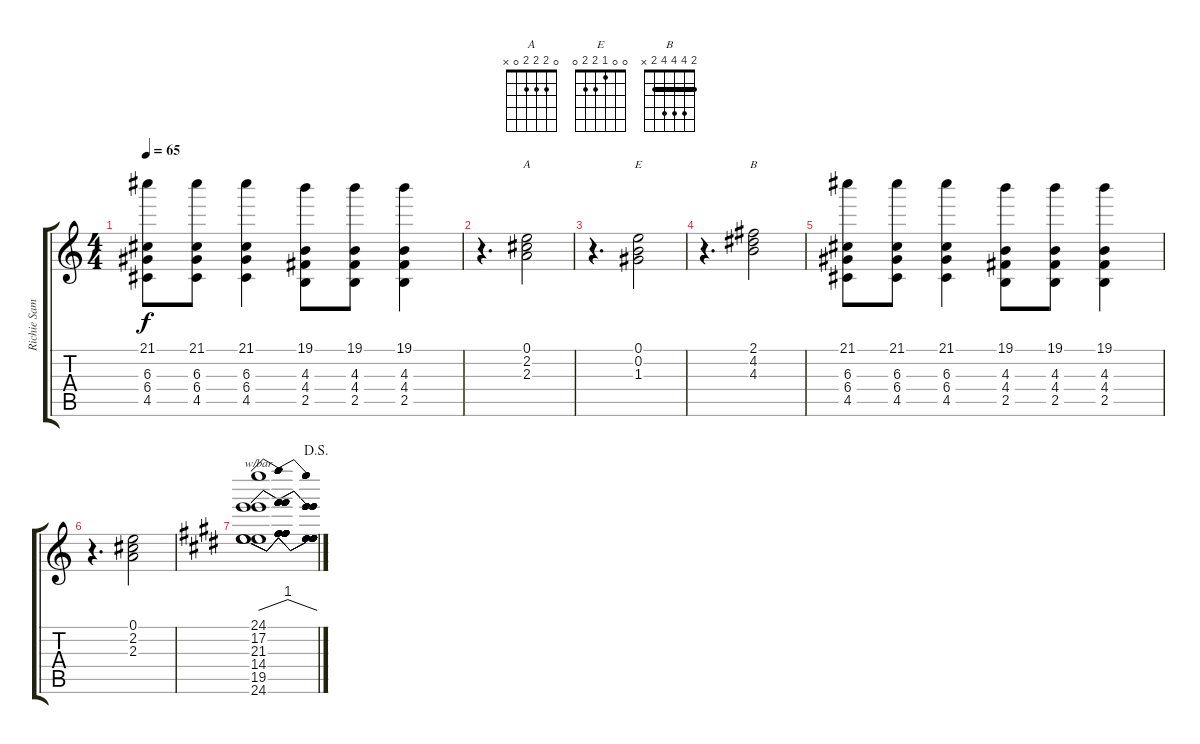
\track ("Richie Sambora - 2" "Richie Sam") {instrument distortionguitar}
\staff {score tabs}
\tuning (E4 B3 G3 D3 A2 E2) {hide}
\chord ("A" 0 2 2 2 0 x)
\chord ("E" 0 0 1 2 2 0)
\chord ("B" 2 4 4 4 2 x) {barre 2}
\ts (4 4)
\tempo 65
\clef g2
\ks c
(21.1 6.3 6.4 4.5).8{dy f} (21.1 6.3 6.4 4.5).8 (21.1 6.3 6.4 4.5).4 (19.1 4.3 4.4 2.5).8 (19.1 4.3 4.4 2.5).8 (19.1 4.3 4.4 2.5).4 |
r.4{d} (0.1 2.2 2.3).2{ch "A"} |
r.4{d} (0.1 0.2 1.3).2{ch "E"} |
r.4{d} (2.1 4.2 4.3).2{ch "B"} |
(21.1 6.3 6.4 4.5).8 (21.1 6.3 6.4 4.5).8 (21.1 6.3 6.4 4.5).4 (19.1 4.3 4.4 2.5).8 (19.1 4.3 4.4 2.5).8 (19.1 4.3 4.4 2.5).4 |
r.4{d} (0.1 2.2 2.3).2 |
\jump dalsegno
\ks e
(24.1 17.2 21.3 14.4 19.5 24.6).1{tbe (dip default 0 0 30 4 60 0)}
